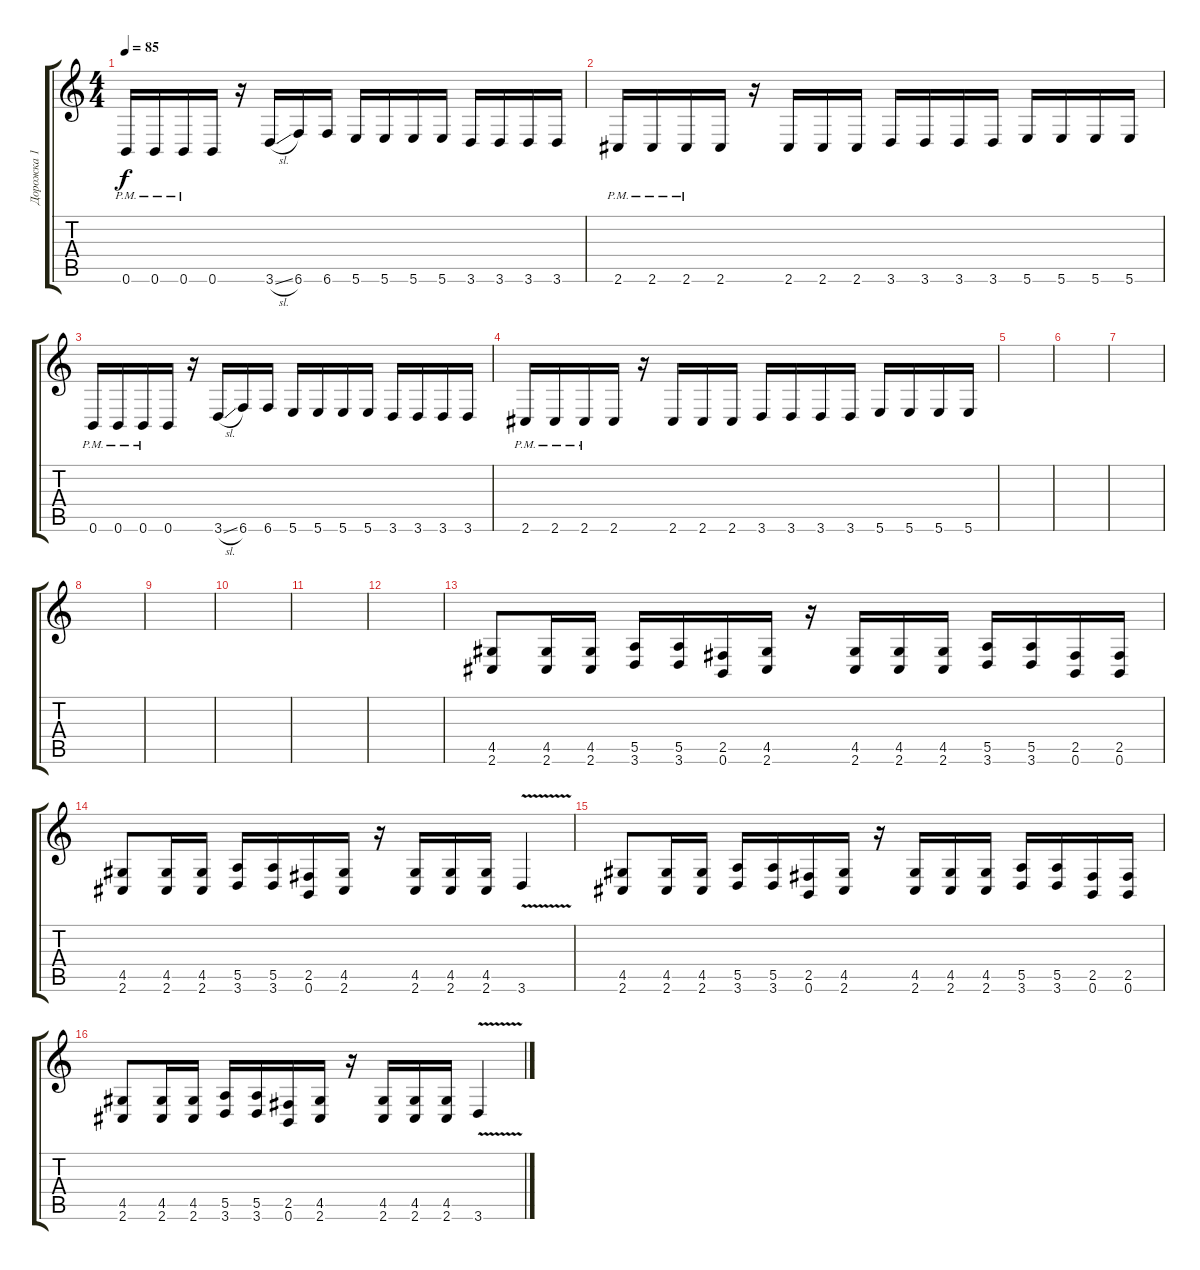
\track ("Дорожка 1" "Дорожка 1") {instrument distortionguitar}
\staff {score tabs}
\tuning (B3 Gb3 D3 A2 E2 B1) {hide}
\ts (4 4)
\tempo 85
\clef g2
\ks c
0.6{pm}.16{dy f} 0.6{pm}.16 0.6{pm}.16 0.6.16 r.16 3.6{sl}.16 6.6.16 6.6.16 5.6.16 5.6.16 5.6.16 5.6.16 3.6.16 3.6.16 3.6.16 3.6.16 |
2.6{pm}.16 2.6{pm}.16 2.6{pm}.16 2.6.16 r.16 2.6.16 2.6.16 2.6.16 3.6.16 3.6.16 3.6.16 3.6.16 5.6.16 5.6.16 5.6.16 5.6.16 |
0.6{pm}.16 0.6{pm}.16 0.6{pm}.16 0.6.16 r.16 3.6{sl}.16 6.6.16 6.6.16 5.6.16 5.6.16 5.6.16 5.6.16 3.6.16 3.6.16 3.6.16 3.6.16 |
2.6{pm}.16 2.6{pm}.16 2.6{pm}.16 2.6.16 r.16 2.6.16 2.6.16 2.6.16 3.6.16 3.6.16 3.6.16 3.6.16 5.6.16 5.6.16 5.6.16 5.6.16 |
|
|
|
|
|
|
|
|
(4.5 2.6).8 (4.5 2.6).16 (4.5 2.6).16 (5.5 3.6).16 (5.5 3.6).16 (2.5 0.6).16 (4.5 2.6).16 r.16 (4.5 2.6).16 (4.5 2.6).16 (4.5 2.6).16 (5.5 3.6).16 (5.5 3.6).16 (2.5 0.6).16 (2.5 0.6).16 |
(4.5 2.6).8 (4.5 2.6).16 (4.5 2.6).16 (5.5 3.6).16 (5.5 3.6).16 (2.5 0.6).16 (4.5 2.6).16 r.16 (4.5 2.6).16 (4.5 2.6).16 (4.5 2.6).16 3.6{v}.4 |
(4.5 2.6).8 (4.5 2.6).16 (4.5 2.6).16 (5.5 3.6).16 (5.5 3.6).16 (2.5 0.6).16 (4.5 2.6).16 r.16 (4.5 2.6).16 (4.5 2.6).16 (4.5 2.6).16 (5.5 3.6).16 (5.5 3.6).16 (2.5 0.6).16 (2.5 0.6).16 |
(4.5 2.6).8 (4.5 2.6).16 (4.5 2.6).16 (5.5 3.6).16 (5.5 3.6).16 (2.5 0.6).16 (4.5 2.6).16 r.16 (4.5 2.6).16 (4.5 2.6).16 (4.5 2.6).16 3.6{v}.4
